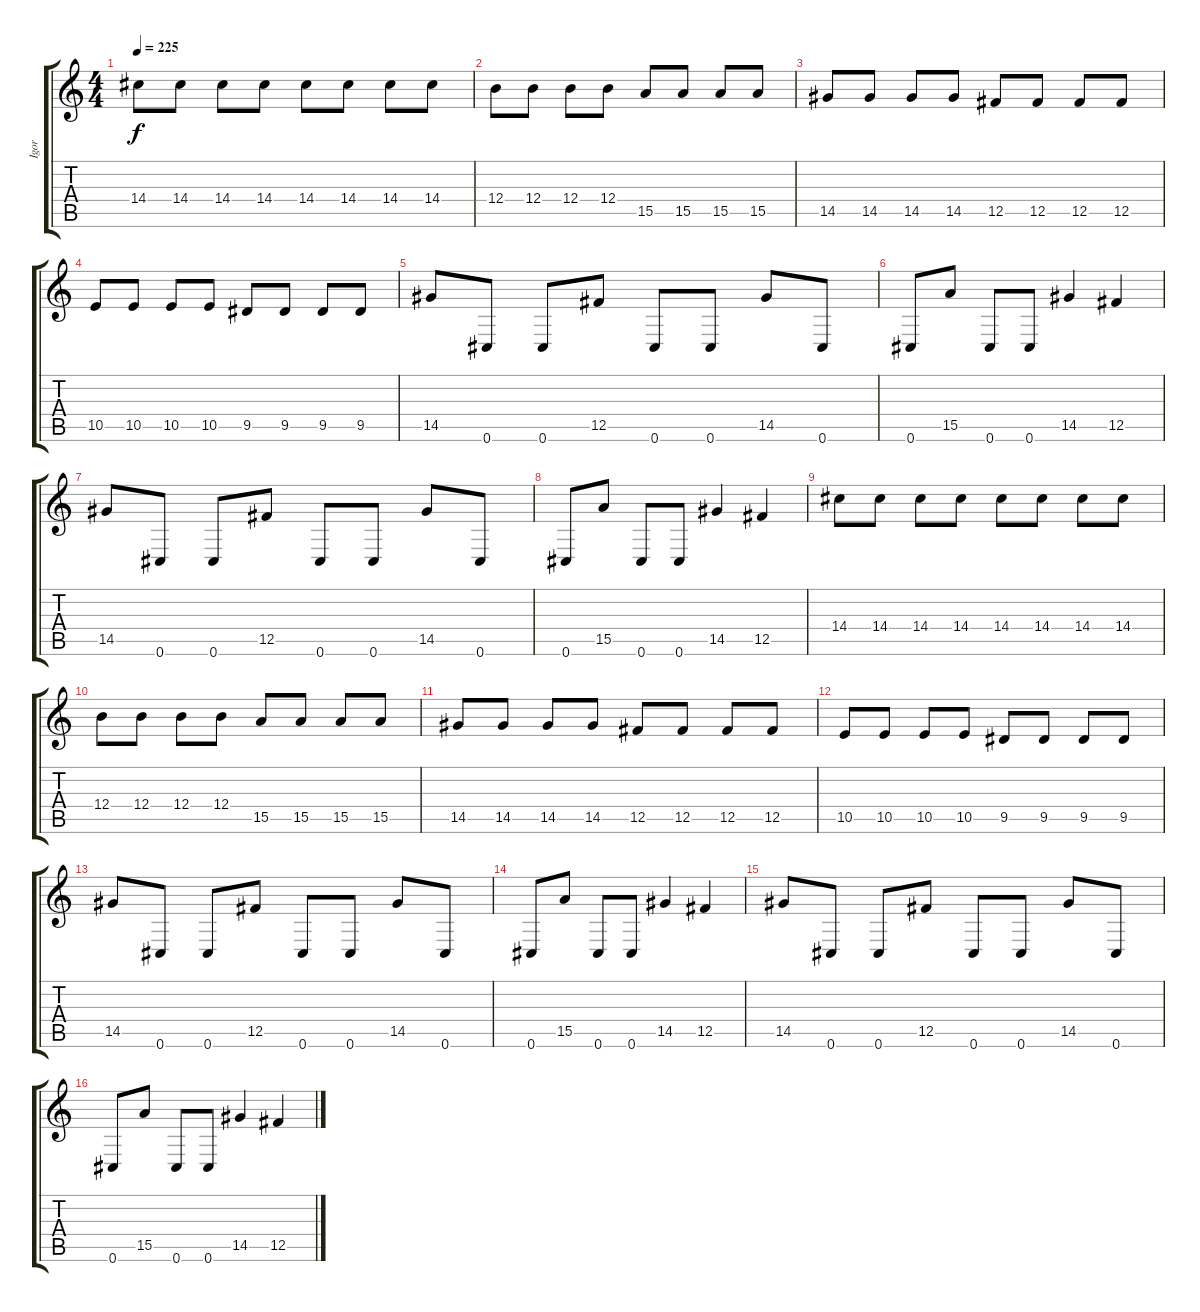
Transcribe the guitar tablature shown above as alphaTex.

\track ("Igor" "Igor") {instrument overdrivenguitar}
\staff {score tabs}
\tuning (Db4 Ab3 E3 B2 Gb2 Db2) {hide}
\ts (4 4)
\tempo 225
\clef g2
\ks c
14.4.8{dy f} 14.4.8 14.4.8 14.4.8 14.4.8 14.4.8 14.4.8 14.4.8 |
12.4.8 12.4.8 12.4.8 12.4.8 15.5.8 15.5.8 15.5.8 15.5.8 |
14.5.8 14.5.8 14.5.8 14.5.8 12.5.8 12.5.8 12.5.8 12.5.8 |
10.5.8 10.5.8 10.5.8 10.5.8 9.5.8 9.5.8 9.5.8 9.5.8 |
14.5.8 0.6.8 0.6.8 12.5.8 0.6.8 0.6.8 14.5.8 0.6.8 |
0.6.8 15.5.8 0.6.8 0.6.8 14.5.4 12.5.4 |
14.5.8 0.6.8 0.6.8 12.5.8 0.6.8 0.6.8 14.5.8 0.6.8 |
0.6.8 15.5.8 0.6.8 0.6.8 14.5.4 12.5.4 |
14.4.8 14.4.8 14.4.8 14.4.8 14.4.8 14.4.8 14.4.8 14.4.8 |
12.4.8 12.4.8 12.4.8 12.4.8 15.5.8 15.5.8 15.5.8 15.5.8 |
14.5.8 14.5.8 14.5.8 14.5.8 12.5.8 12.5.8 12.5.8 12.5.8 |
10.5.8 10.5.8 10.5.8 10.5.8 9.5.8 9.5.8 9.5.8 9.5.8 |
14.5.8 0.6.8 0.6.8 12.5.8 0.6.8 0.6.8 14.5.8 0.6.8 |
0.6.8 15.5.8 0.6.8 0.6.8 14.5.4 12.5.4 |
14.5.8 0.6.8 0.6.8 12.5.8 0.6.8 0.6.8 14.5.8 0.6.8 |
0.6.8 15.5.8 0.6.8 0.6.8 14.5.4 12.5.4
